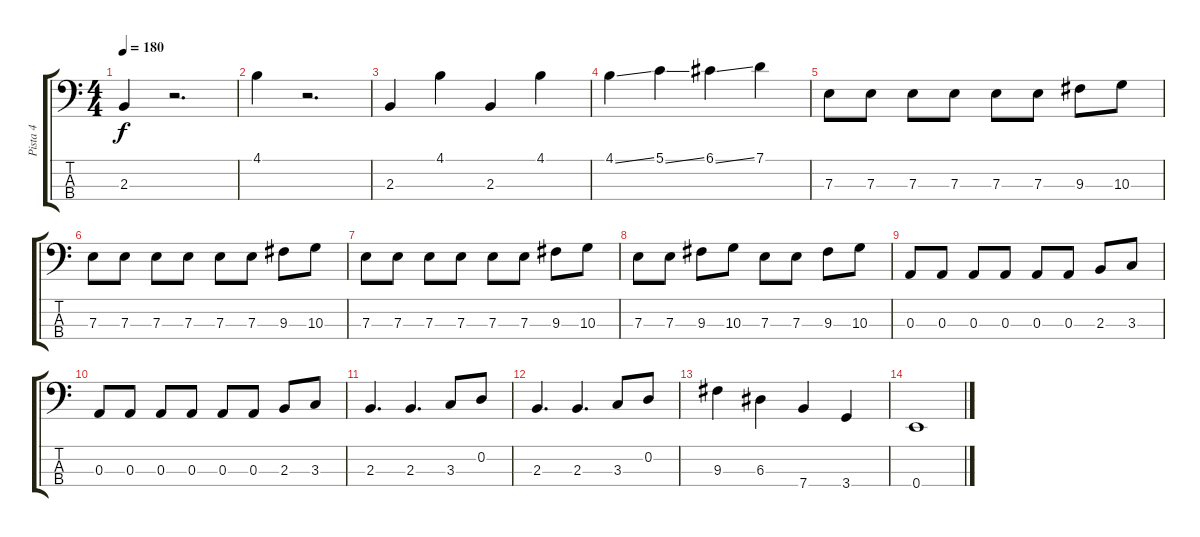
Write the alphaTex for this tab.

\track ("Pista 4" "Pista 4") {instrument electricbassfinger}
\staff {score tabs}
\tuning (G2 D2 A1 E1) {hide}
\ts (4 4)
\tempo 180
\clef f4
\ks c
2.3.4{dy f} r.2{d} |
4.1.4 r.2{d} |
2.3.4 4.1.4 2.3.4 4.1.4 |
4.1{ss}.4 5.1{ss}.4 6.1{ss}.4 7.1.4 |
7.3.8 7.3.8 7.3.8 7.3.8 7.3.8 7.3.8 9.3.8 10.3.8 |
7.3.8 7.3.8 7.3.8 7.3.8 7.3.8 7.3.8 9.3.8 10.3.8 |
7.3.8 7.3.8 7.3.8 7.3.8 7.3.8 7.3.8 9.3.8 10.3.8 |
7.3.8 7.3.8 9.3.8 10.3.8 7.3.8 7.3.8 9.3.8 10.3.8 |
0.3.8 0.3.8 0.3.8 0.3.8 0.3.8 0.3.8 2.3.8 3.3.8 |
0.3.8 0.3.8 0.3.8 0.3.8 0.3.8 0.3.8 2.3.8 3.3.8 |
2.3.4{d} 2.3.4{d} 3.3.8 0.2.8 |
2.3.4{d} 2.3.4{d} 3.3.8 0.2.8 |
9.3.4 6.3.4 7.4.4 3.4.4 |
0.4.1
